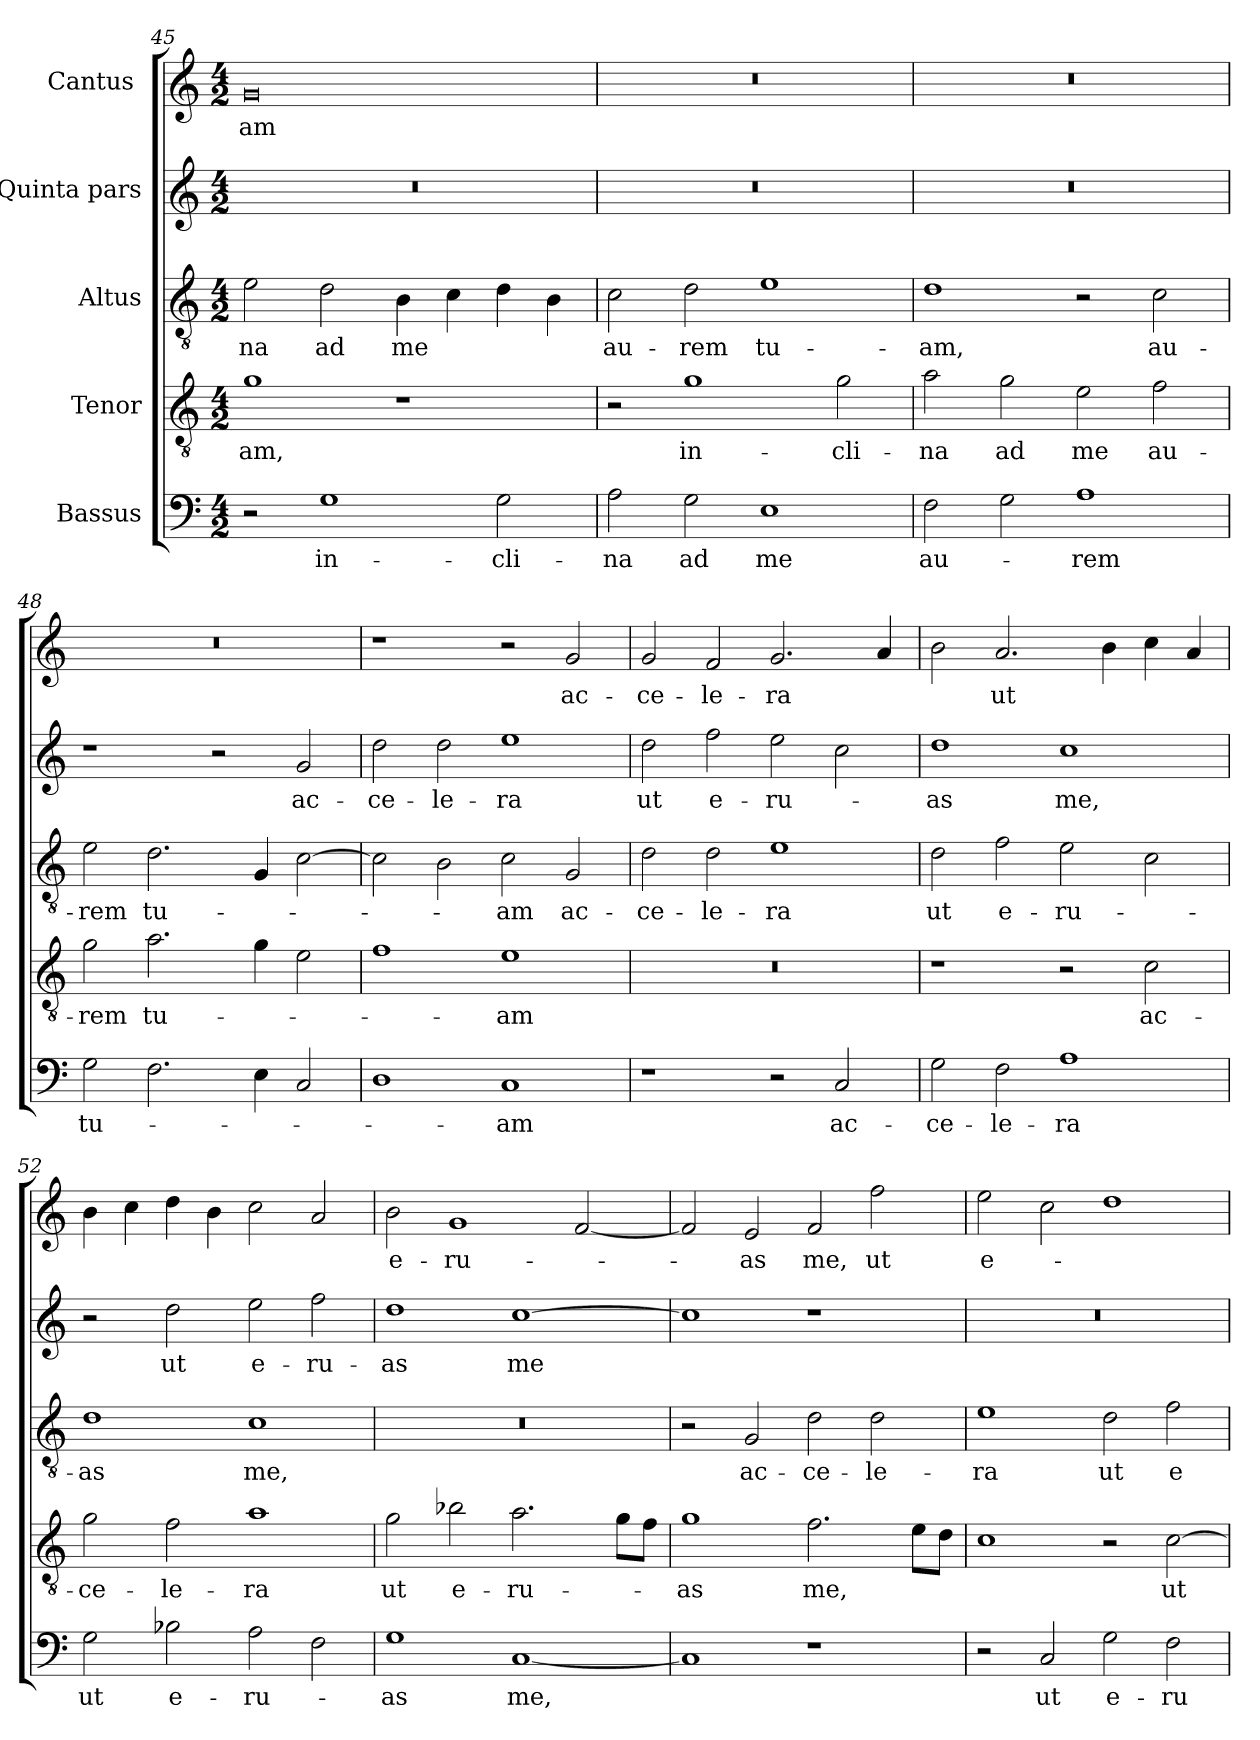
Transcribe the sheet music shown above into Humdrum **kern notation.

**kern	**text	**kern	**text	**kern	**text	**kern	**text	**kern	**text
*part5	*part5	*part4	*part4	*part3	*part3	*part2	*part2	*part1	*part1
*staff5	*staff5	*staff4	*staff4	*staff3	*staff3	*staff2	*staff2	*staff1	*staff1
*I"Bassus	*	*I"Tenor	*	*I"Altus	*	*I"Quinta pars	*	*I"Cantus 	*
*clefF4	*	*clefGv2	*	*clefGv2	*	*clefG2	*	*clefG2	*
*k[]	*	*k[]	*	*k[]	*	*k[]	*	*k[]	*
*M4/2	*	*M4/2	*	*M4/2	*	*M4/2	*	*M4/2	*
=45	=45	=45	=45	=45	=45	=45	=45	=45	=45
2r	.	1g\	-am,	2e\	-na	0r	.	0g/	-am
1G\	in-	.	.	2d\	ad	.	.	.	.
.	.	1r	.	4B\	me	.	.	.	.
.	.	.	.	4c\	.	.	.	.	.
2G\	-cli-	.	.	4d\	.	.	.	.	.
.	.	.	.	4B\	.	.	.	.	.
=46	=46	=46	=46	=46	=46	=46	=46	=46	=46
2A\	-na	2r	.	2c\	au-	0r	.	0r	.
2G\	ad	1g\	in-	2d\	-rem	.	.	.	.
1E\	me	.	.	1e\	tu-	.	.	.	.
.	.	2g\	-cli-	.	.	.	.	.	.
=47	=47	=47	=47	=47	=47	=47	=47	=47	=47
2F\	au-	2a\	-na	1d\	-am,	0r	.	0r	.
2G\	.	2g\	ad	.	.	.	.	.	.
1A\	-rem	2e\	me	2r	.	.	.	.	.
.	.	2f\	au-	2c\	au-	.	.	.	.
=48	=48	=48	=48	=48	=48	=48	=48	=48	=48
2G\	tu-	2g\	-rem	2e\	-rem	1r	.	0r	.
2.F\	.	2.a\	tu-	2.d\	tu-	.	.	.	.
.	.	.	.	.	.	2r	.	.	.
4E\	.	4g\	.	4G/	.	.	.	.	.
2C/	.	2e\	.	[2c\	.	2g/	ac-	.	.
=49	=49	=49	=49	=49	=49	=49	=49	=49	=49
1D\	.	1f\	.	2c\]	.	2dd\	-ce-	1r	.
.	.	.	.	2B\	.	2dd\	-le-	.	.
1C/	-am	1e\	-am	2c\	-am	1ee\	-ra	2r	.
.	.	.	.	2G/	ac-	.	.	2g/	ac-
=50	=50	=50	=50	=50	=50	=50	=50	=50	=50
1r	.	0r	.	2d\	-ce-	2dd\	ut	2g/	-ce-
.	.	.	.	2d\	-le-	2ff\	e-	2f/	-le-
2r	.	.	.	1e\	-ra	2ee\	-ru-	2.g/	-ra
2C/	ac-	.	.	.	.	2cc\	.	.	.
.	.	.	.	.	.	.	.	4a/	.
=51	=51	=51	=51	=51	=51	=51	=51	=51	=51
2G\	-ce-	1r	.	2d\	ut	1dd\	-as	2b\	.
2F\	-le-	.	.	2f\	e-	.	.	2.a/	ut
1A\	-ra	2r	.	2e\	-ru-	1cc\	me,	.	.
.	.	.	.	.	.	.	.	4b\	.
.	.	2c\	ac-	2c\	.	.	.	4cc\	.
.	.	.	.	.	.	.	.	4a/	.
=52	=52	=52	=52	=52	=52	=52	=52	=52	=52
2G\	ut	2g\	-ce-	1d\	-as	2r	.	4b\	.
.	.	.	.	.	.	.	.	4cc\	.
2B-X\	e-	2f\	-le-	.	.	2dd\	ut	4dd\	.
.	.	.	.	.	.	.	.	4b\	.
2A\	-ru-	1a\	-ra	1c\	me,	2ee\	e-	2cc\	.
2F\	.	.	.	.	.	2ff\	-ru-	2a/	.
=53	=53	=53	=53	=53	=53	=53	=53	=53	=53
1G\	-as	2g\	ut	0r	.	1dd\	-as	2b\	e-
.	.	2b-X\	e-	.	.	.	.	1g/	-ru-
[1C/	me,	2.a\	-ru-	.	.	[1cc\	me	.	.
.	.	.	.	.	.	.	.	[2f/	.
.	.	8g\L	.	.	.	.	.	.	.
.	.	8f\J	.	.	.	.	.	.	.
=54	=54	=54	=54	=54	=54	=54	=54	=54	=54
1C/]	.	1g\	-as	2r	.	1cc\]	.	2f/]	.
.	.	.	.	2G/	ac-	.	.	2e/	-as
1r	.	2.f\	me,	2d\	-ce-	1r	.	2f/	me,
.	.	.	.	2d\	-le-	.	.	2ff\	ut
.	.	8e\L	.	.	.	.	.	.	.
.	.	8d\J	.	.	.	.	.	.	.
=55	=55	=55	=55	=55	=55	=55	=55	=55	=55
2r	.	1c\	.	1e\	-ra	0r	.	2ee\	e-
2C/	ut	.	.	.	.	.	.	2cc\	.
2G\	e-	2r	.	2d\	ut	.	.	1dd\	.
2F\	-ru-	[2c\	ut	2f\	e-	.	.	.	.
=	=	=	=	=	=	=	=	=	=
*-	*-	*-	*-	*-	*-	*-	*-	*-	*-
